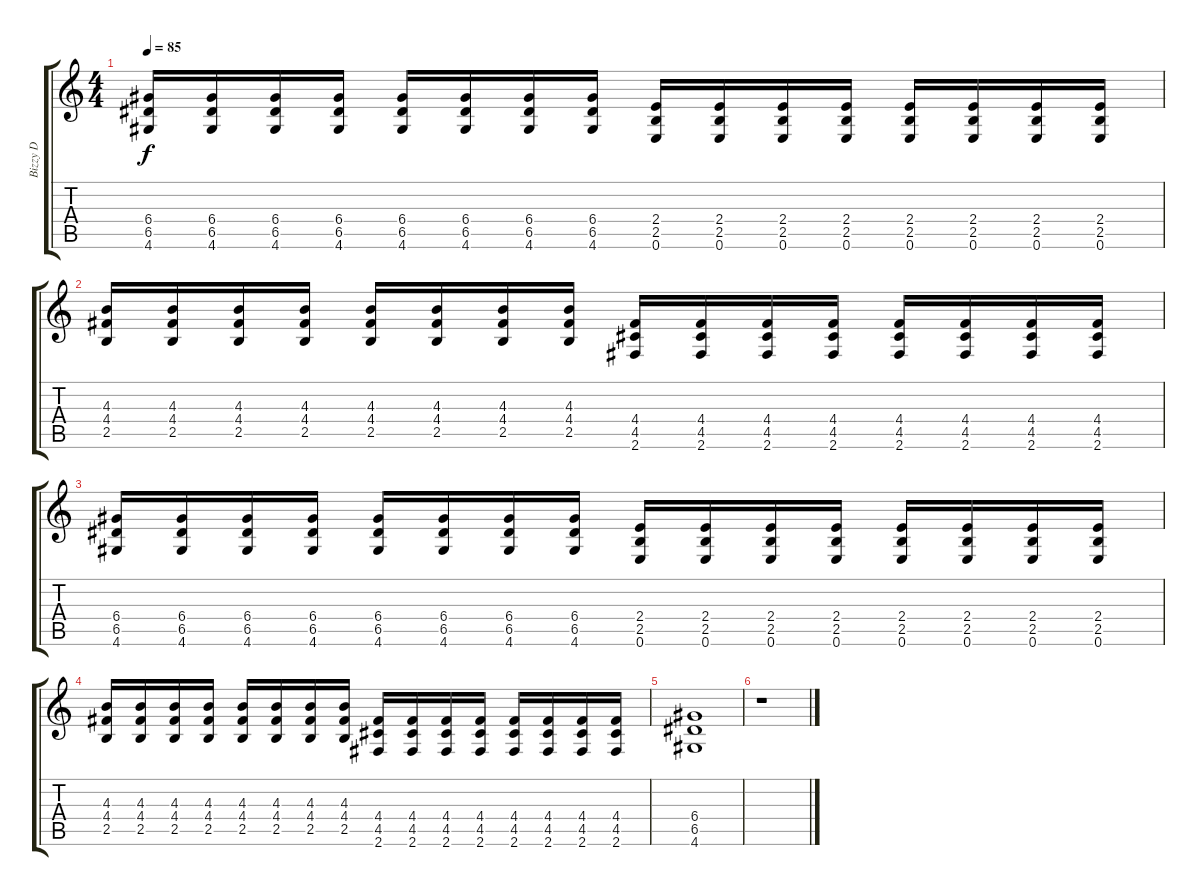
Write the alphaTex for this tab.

\track ("Bizzy D" "Bizzy D") {instrument distortionguitar}
\staff {score tabs}
\tuning (E4 B3 G3 D3 A2 E2) {hide}
\ts (4 4)
\tempo 85
\clef g2
\ks c
(6.4 6.5 4.6).16{dy f} (6.4 6.5 4.6).16 (6.4 6.5 4.6).16 (6.4 6.5 4.6).16 (6.4 6.5 4.6).16 (6.4 6.5 4.6).16 (6.4 6.5 4.6).16 (6.4 6.5 4.6).16 (2.4 2.5 0.6).16 (2.4 2.5 0.6).16 (2.4 2.5 0.6).16 (2.4 2.5 0.6).16 (2.4 2.5 0.6).16 (2.4 2.5 0.6).16 (2.4 2.5 0.6).16 (2.4 2.5 0.6).16 |
(4.3 4.4 2.5).16 (4.3 4.4 2.5).16 (4.3 4.4 2.5).16 (4.3 4.4 2.5).16 (4.3 4.4 2.5).16 (4.3 4.4 2.5).16 (4.3 4.4 2.5).16 (4.3 4.4 2.5).16 (4.4 4.5 2.6).16 (4.4 4.5 2.6).16 (4.4 4.5 2.6).16 (4.4 4.5 2.6).16 (4.4 4.5 2.6).16 (4.4 4.5 2.6).16 (4.4 4.5 2.6).16 (4.4 4.5 2.6).16 |
(6.4 6.5 4.6).16 (6.4 6.5 4.6).16 (6.4 6.5 4.6).16 (6.4 6.5 4.6).16 (6.4 6.5 4.6).16 (6.4 6.5 4.6).16 (6.4 6.5 4.6).16 (6.4 6.5 4.6).16 (2.4 2.5 0.6).16 (2.4 2.5 0.6).16 (2.4 2.5 0.6).16 (2.4 2.5 0.6).16 (2.4 2.5 0.6).16 (2.4 2.5 0.6).16 (2.4 2.5 0.6).16 (2.4 2.5 0.6).16 |
(4.3 4.4 2.5).16 (4.3 4.4 2.5).16 (4.3 4.4 2.5).16 (4.3 4.4 2.5).16 (4.3 4.4 2.5).16 (4.3 4.4 2.5).16 (4.3 4.4 2.5).16 (4.3 4.4 2.5).16 (4.4 4.5 2.6).16 (4.4 4.5 2.6).16 (4.4 4.5 2.6).16 (4.4 4.5 2.6).16 (4.4 4.5 2.6).16 (4.4 4.5 2.6).16 (4.4 4.5 2.6).16 (4.4 4.5 2.6).16 |
(6.4 6.5 4.6).1{volume 0} |
r.1
